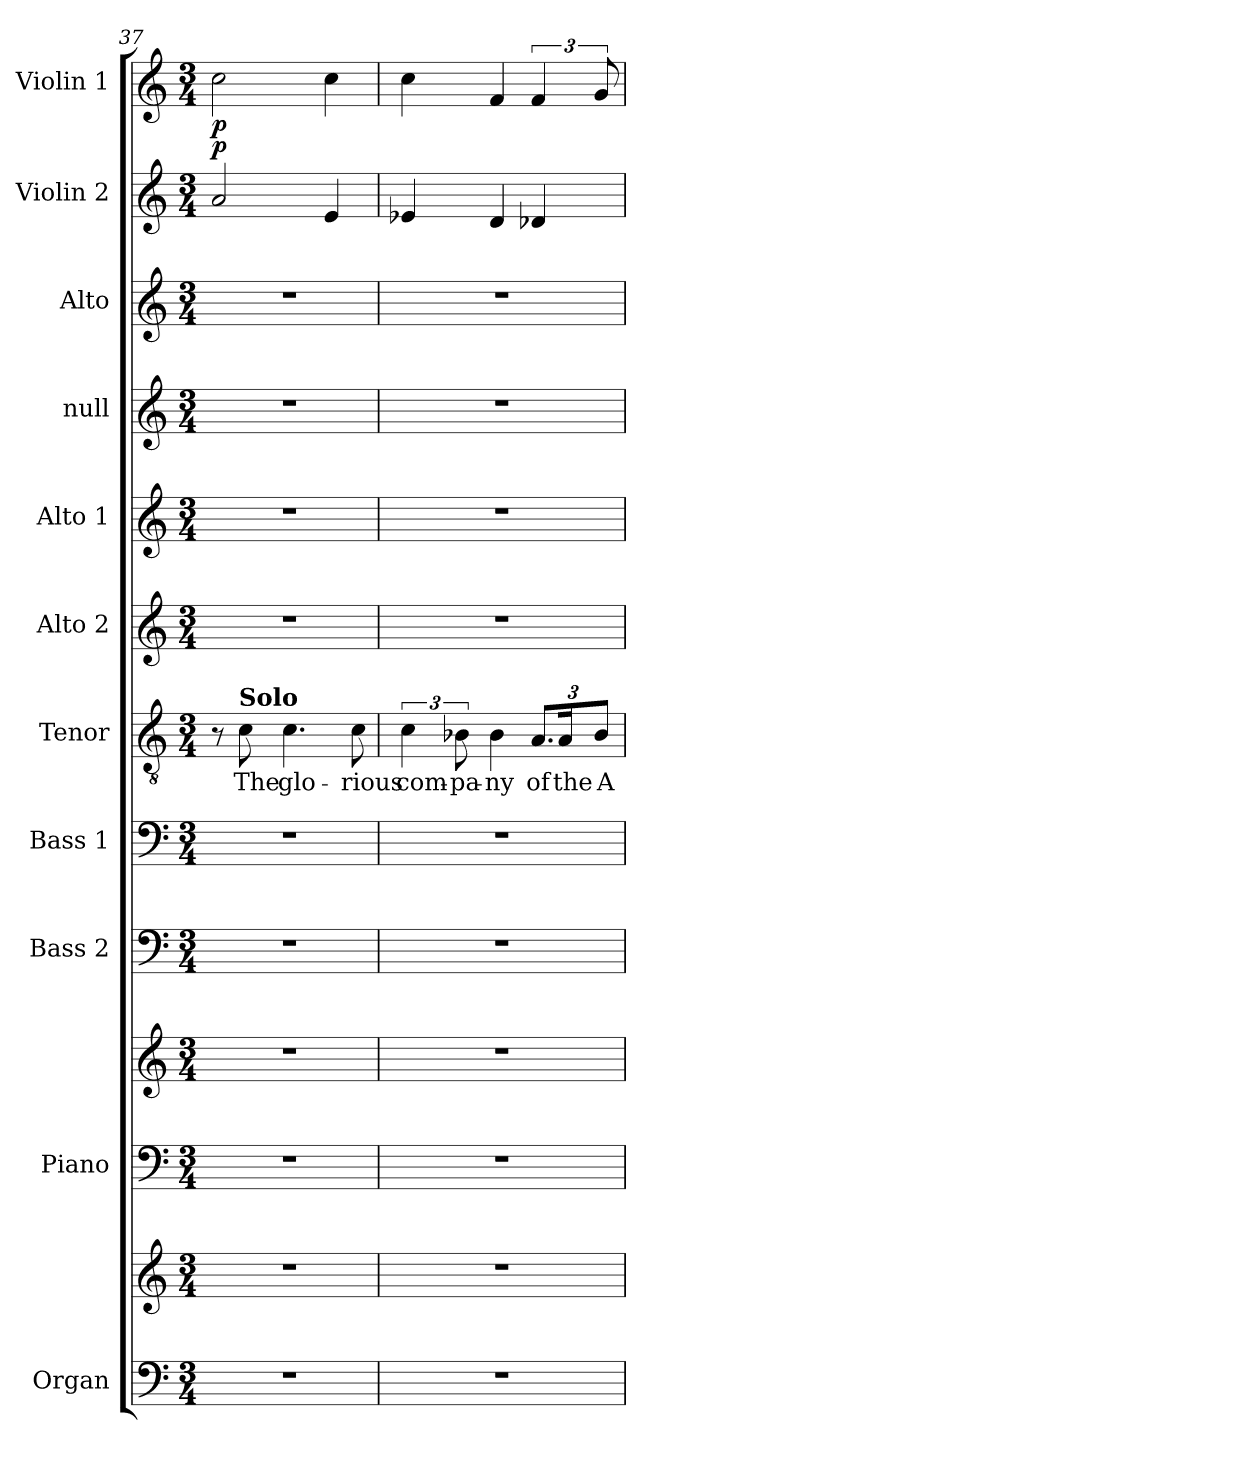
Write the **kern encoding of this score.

**kern	**kern	**kern	**kern	**kern	**kern	**kern	**text	**kern	**kern	**kern	**kern	**kern	**dynam	**kern	**dynam
*part11	*part11	*part10	*part10	*part9	*part8	*part7	*part7	*part6	*part5	*part4	*part3	*part2	*part2	*part1	*part1
*staff13	*staff12	*staff11	*staff10	*staff9	*staff8	*staff7	*staff7	*staff6	*staff5	*staff4	*staff3	*staff2	*staff2	*staff1	*staff1
*I"Organ	*	*I"Piano	*	*I"Bass 2	*I"Bass 1	*I"Tenor	*	*I"Alto 2	*I"Alto 1	*I"null	*I"Alto	*I"Violin 2	*	*I"Violin 1	*
*I'Org.	*	*	*	*I'B. 2	*I'B. 1	*I'T.	*	*I'A. 2	*I'A. 1	*	*	*I'Vln. 2	*	*I'Vln. 1	*
*clefF4	*clefG2	*clefF4	*clefG2	*clefF4	*clefF4	*clefGv2	*	*clefG2	*clefG2	*clefG2	*clefG2	*clefG2	*	*clefG2	*
*k[]	*k[]	*k[]	*k[]	*k[]	*k[]	*k[]	*	*k[]	*k[]	*k[]	*k[]	*k[]	*	*k[]	*
*M3/4	*M3/4	*M3/4	*M3/4	*M3/4	*M3/4	*M3/4	*	*M3/4	*M3/4	*M3/4	*M3/4	*M3/4	*	*M3/4	*
=37	=37	=37	=37	=37	=37	=37	=37	=37	=37	=37	=37	=37	=37	=37	=37
!	!	!	!	!	!	!	!	!	!	!	!	!	!LO:DY:a	!	!LO:DY:b
2.r	2.r	2.r	2.r	2.r	2.r	8r	.	2.r	2.r	2.r	2.r	2a/	p	2cc\	p
!	!	!	!	!	!	!LO:TX:a:B:t=Solo	!	!	!	!	!	!	!	!	!
!	!	!	!	!	!	!	!LO:LY:b	!	!	!	!	!	!	!	!
.	.	.	.	.	.	8c\	The	.	.	.	.	.	.	.	.
!	!	!	!	!	!	!	!LO:LY:b	!	!	!	!	!	!	!	!
.	.	.	.	.	.	4.c\	glo-	.	.	.	.	.	.	.	.
.	.	.	.	.	.	.	.	.	.	.	.	4e/	.	4cc\	.
!	!	!	!	!	!	!	!LO:LY:b	!	!	!	!	!	!	!	!
.	.	.	.	.	.	8c\	-rious	.	.	.	.	.	.	.	.
=38	=38	=38	=38	=38	=38	=38	=38	=38	=38	=38	=38	=38	=38	=38	=38
!	!	!	!	!	!	!	!LO:LY:b	!	!	!	!	!	!	!	!
2.r	2.r	2.r	2.r	2.r	2.r	6c\	com-	2.r	2.r	2.r	2.r	4e-X/	.	4cc\	.
!	!	!	!	!	!	!	!LO:LY:b	!	!	!	!	!	!	!	!
.	.	.	.	.	.	12B-X\	-pa-	.	.	.	.	.	.	.	.
!	!	!	!	!	!	!	!LO:LY:b	!	!	!	!	!	!	!	!
.	.	.	.	.	.	4B-\	-ny	.	.	.	.	4d/	.	4f/	.
*	*	*	*	*	*	*Xbrackettup	*	*	*	*	*	*	*	*	*
!	!	!	!	!	!	!	!LO:LY:b	!	!	!	!	!	!	!	!
.	.	.	.	.	.	12.A/L	of	.	.	.	.	4d-X/	.	6f/	.
!	!	!	!	!	!	!	!LO:LY:b	!	!	!	!	!	!	!	!
.	.	.	.	.	.	24A/K	the	.	.	.	.	.	.	.	.
!	!	!	!	!	!	!	!LO:LY:b	!	!	!	!	!	!	!	!
.	.	.	.	.	.	12B-/J	A-	.	.	.	.	.	.	12g/	.
=	=	=	=	=	=	=	=	=	=	=	=	=	=	=	=
*-	*-	*-	*-	*-	*-	*-	*-	*-	*-	*-	*-	*-	*-	*-	*-
